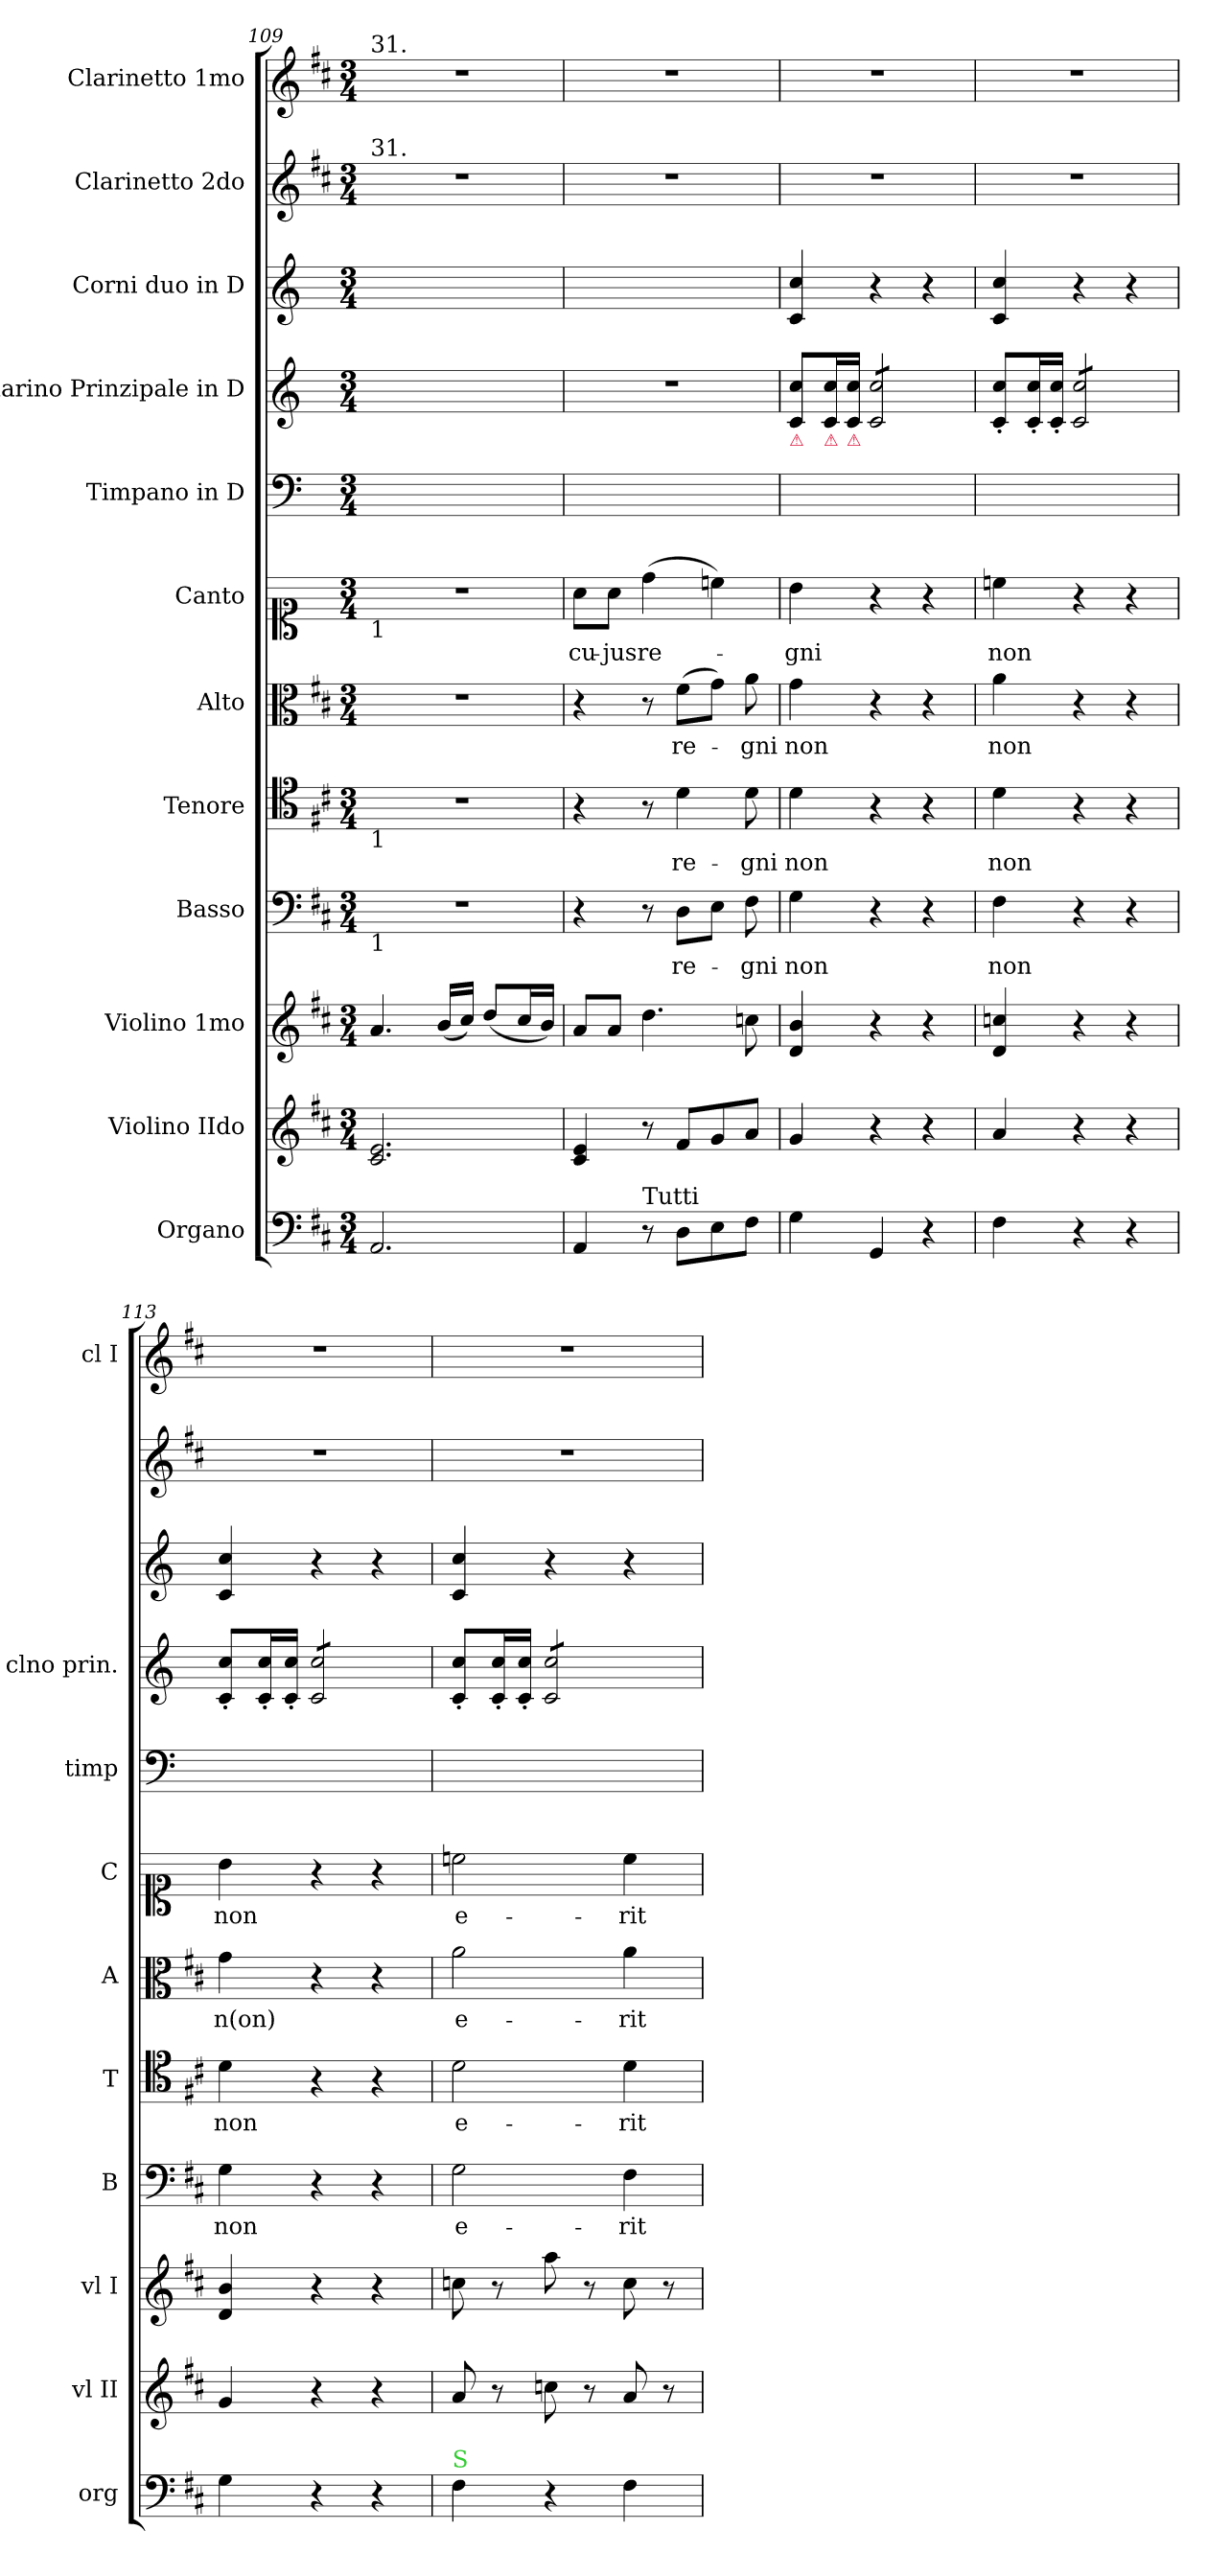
**kern	**kern	**kern	**kern	**text	**kern	**text	**kern	**text	**kern	**text	**kern	**kern	**kern	**kern	**kern
*part12	*part11	*part10	*part9	*part9	*part8	*part8	*part7	*part7	*part6	*part6	*part5	*part4	*part3	*part2	*part1
*staff12	*staff11	*staff10	*staff9	*staff9	*staff8	*staff8	*staff7	*staff7	*staff6	*staff6	*staff5	*staff4	*staff3	*staff2	*staff1
*I"Organo	*I"Violino IIdo	*I"Violino 1mo	*I"Basso	*	*I"Tenore	*	*I"Alto	*	*I"Canto	*	*I"Timpano in D	*I"Clarino Prinzipale in D	*I"Corni duo in D	*I"Clarinetto 2do	*I"Clarinetto 1mo
*I'org	*I'vl II	*I'vl I	*I'B	*	*I'T	*	*I'A	*	*I'C	*	*I'timp	*I'clno prin.	*	*	*I'cl I
*clefF4	*clefG2	*clefG2	*clefF4	*	*clefC4	*	*clefC3	*	*clefC1	*	*clefF4	*clefG2	*clefG2	*clefG2	*clefG2
*	*	*	*	*	*	*	*	*	*	*	*ITrd-1c-2	*ITrd-1c-2	*ITrd6c10	*	*
*k[f#c#]	*k[f#c#]	*k[f#c#]	*k[f#c#]	*	*k[f#c#]	*	*k[f#c#]	*	*	*	*k[f#c#]	*k[f#c#]	*k[f#c#]	*k[f#c#]	*k[f#c#]
*M3/4	*M3/4	*M3/4	*M3/4	*	*M3/4	*	*M3/4	*	*M3/4	*	*M3/4	*M3/4	*M3/4	*M3/4	*M3/4
=109	=109	=109	=109	=109	=109	=109	=109	=109	=109	=109	=109	=109	=109	=109	=109
!	!	!	!	!	!	!	!	!	!	!	!	!	!	!	!LO:TX:a:t=31.
!	!	!	!	!	!	!	!	!	!	!	!	!	!	!LO:TX:a:t=31.	!
!	!	!	!	!	!	!	!	!	!LO:TX:b:t=1	!	!	!	!	!	!
!	!	!	!	!	!LO:TX:b:t=1	!	!	!	!	!	!	!	!	!	!
!	!	!	!LO:TX:b:t=1	!	!	!	!	!	!	!	!	!	!	!	!
2.AA/	2.c#/ 2.e/	4.a/	2.r	.	2.r	.	2.r	.	2.r	.	2.ryy	2.ryy	2.ryy	2.r	2.r
.	.	(16b/LL	.	.	.	.	.	.	.	.	.	.	.	.	.
.	.	16cc#/JJ)	.	.	.	.	.	.	.	.	.	.	.	.	.
.	.	(8dd/L	.	.	.	.	.	.	.	.	.	.	.	.	.
.	.	16cc#/L	.	.	.	.	.	.	.	.	.	.	.	.	.
.	.	16b/JJ)	.	.	.	.	.	.	.	.	.	.	.	.	.
=110	=110	=110	=110	=110	=110	=110	=110	=110	=110	=110	=110	=110	=110	=110	=110
4AA/	4c#/ 4e/	8a/L	4r	.	4r	.	4r	.	8a\L	cu-	2.ryy	2.r	2.ryy	2.r	2.r
.	.	8a/J	.	.	.	.	.	.	8a\J	-jus	.	.	.	.	.
!LO:TX:a:t=Tutti	!	!	!	!	!	!	!	!	!	!	!	!	!	!	!
8r	8r	4.dd\	8r	.	8r	.	8r	.	(4dd\	re-	.	.	.	.	.
8D\L	8f#/L	.	8D\L	re-	4d\	re-	(8f#\L	re-	.	.	.	.	.	.	.
8E\	8g/	.	8E\J	.	.	.	8g\J)	.	4ccn\)	.	.	.	.	.	.
8F#\J	8a/J	8ccn\	8F#\	-gni	8d\	-gni	8a\	-gni	.	.	.	.	.	.	.
=111	=111	=111	=111	=111	=111	=111	=111	=111	=111	=111	=111	=111	=111	=111	=111
!	!	!	!	!	!	!	!	!	!	!	!	!LO:TX:b:color=crimson:t=⚠	!	!	!
4G\	4g/	4d/ 4b/	4G\	non	4d\	non	4g\	non	4b\	-gni	2.ryy	8d/ 8dd/L	4D/ 4d/	2.r	2.r
!	!	!	!	!	!	!	!	!	!	!	!	!LO:TX:b:color=crimson:t=⚠	!	!	!
.	.	.	.	.	.	.	.	.	.	.	.	16d/ 16dd/L	.	.	.
!	!	!	!	!	!	!	!	!	!	!	!	!LO:TX:b:color=crimson:t=⚠	!	!	!
.	.	.	.	.	.	.	.	.	.	.	.	16d/ 16dd/JJ	.	.	.
!	!	!	!	!	!	!	!	!	!	!	!	!LO:TX:a:color=crimson:t=⚠	!	!	!
*	*	*	*	*	*	*	*	*	*	*	*	*tremolo	*	*	*
4GG/	4r	4r	4r	.	4r	.	4r	.	4r	.	.	8d/ 8dd/L	4r	.	.
.	.	.	.	.	.	.	.	.	.	.	.	8d/ 8dd/	.	.	.
4r	4r	4r	4r	.	4r	.	4r	.	4r	.	.	8d/ 8dd/	4r	.	.
.	.	.	.	.	.	.	.	.	.	.	.	8d/ 8dd/J	.	.	.
*	*	*	*	*	*	*	*	*	*	*	*	*Xtremolo	*	*	*
=112	=112	=112	=112	=112	=112	=112	=112	=112	=112	=112	=112	=112	=112	=112	=112
!	!	!	!	!LO:LY:i	!	!LO:LY:i	!	!	!	!	!	!	!	!	!
4F#\	4a/	4d/ 4ccn/	4F#\	non	4d\	non	4a\	non	4ccn\	non	2.ryy	8d'/ 8dd'/L	4D/ 4d/	2.r	2.r
.	.	.	.	.	.	.	.	.	.	.	.	16d'/ 16dd'/L	.	.	.
.	.	.	.	.	.	.	.	.	.	.	.	16d'/ 16dd'/JJ	.	.	.
!	!	!	!	!	!	!	!	!	!	!	!	!LO:TX:a:color=crimson:t=⚠	!	!	!
*	*	*	*	*	*	*	*	*	*	*	*	*tremolo	*	*	*
4r	4r	4r	4r	.	4r	.	4r	.	4r	.	.	8d/ 8dd/L	4r	.	.
.	.	.	.	.	.	.	.	.	.	.	.	8d/ 8dd/	.	.	.
4r	4r	4r	4r	.	4r	.	4r	.	4r	.	.	8d/ 8dd/	4r	.	.
.	.	.	.	.	.	.	.	.	.	.	.	8d/ 8dd/J	.	.	.
*	*	*	*	*	*	*	*	*	*	*	*	*Xtremolo	*	*	*
=113	=113	=113	=113	=113	=113	=113	=113	=113	=113	=113	=113	=113	=113	=113	=113
!	!	!	!	!LO:LY:i	!	!LO:LY:i	!	!	!	!LO:LY:i	!	!	!	!	!
4G\	4g/	4d/ 4b/	4G\	non	4d\	non	4g\	n(on)	4b\	non	2.ryy	8d'/ 8dd'/L	4D/ 4d/	2.r	2.r
.	.	.	.	.	.	.	.	.	.	.	.	16d'/ 16dd'/L	.	.	.
.	.	.	.	.	.	.	.	.	.	.	.	16d'/ 16dd'/JJ	.	.	.
!	!	!	!	!	!	!	!	!	!	!	!	!LO:TX:a:color=crimson:t=⚠	!	!	!
*	*	*	*	*	*	*	*	*	*	*	*	*tremolo	*	*	*
4r	4r	4r	4r	.	4r	.	4r	.	4r	.	.	8d/ 8dd/L	4r	.	.
.	.	.	.	.	.	.	.	.	.	.	.	8d/ 8dd/	.	.	.
4r	4r	4r	4r	.	4r	.	4r	.	4r	.	.	8d/ 8dd/	4r	.	.
.	.	.	.	.	.	.	.	.	.	.	.	8d/ 8dd/J	.	.	.
*	*	*	*	*	*	*	*	*	*	*	*	*Xtremolo	*	*	*
=114	=114	=114	=114	=114	=114	=114	=114	=114	=114	=114	=114	=114	=114	=114	=114
!LO:TX:a:color=limegreen:t=S	!	!	!	!	!	!	!	!	!	!	!	!	!	!	!
4F#\	8a/	8ccn\	2G\	e-	2d\	e-	2a\	e-	2ccn\	e-	2.ryy	8d'/ 8dd'/L	4D/ 4d/	2.r	2.r
.	8r	8r	.	.	.	.	.	.	.	.	.	16d'/ 16dd'/L	.	.	.
.	.	.	.	.	.	.	.	.	.	.	.	16d'/ 16dd'/JJ	.	.	.
!	!	!	!	!	!	!	!	!	!	!	!	!LO:TX:a:color=crimson:t=⚠	!	!	!
*	*	*	*	*	*	*	*	*	*	*	*	*tremolo	*	*	*
4r	8ccn\	8aa\	.	.	.	.	.	.	.	.	.	8d/ 8dd/L	4r	.	.
.	8r	8r	.	.	.	.	.	.	.	.	.	8d/ 8dd/	.	.	.
4F#\	8a/	8cc\	4F#\	-rit	4d\	-rit	4a\	-rit	4cc\	-rit	.	8d/ 8dd/	4r	.	.
.	8r	8r	.	.	.	.	.	.	.	.	.	8d/ 8dd/J	.	.	.
*	*	*	*	*	*	*	*	*	*	*	*	*Xtremolo	*	*	*
=	=	=	=	=	=	=	=	=	=	=	=	=	=	=	=
*-	*-	*-	*-	*-	*-	*-	*-	*-	*-	*-	*-	*-	*-	*-	*-
